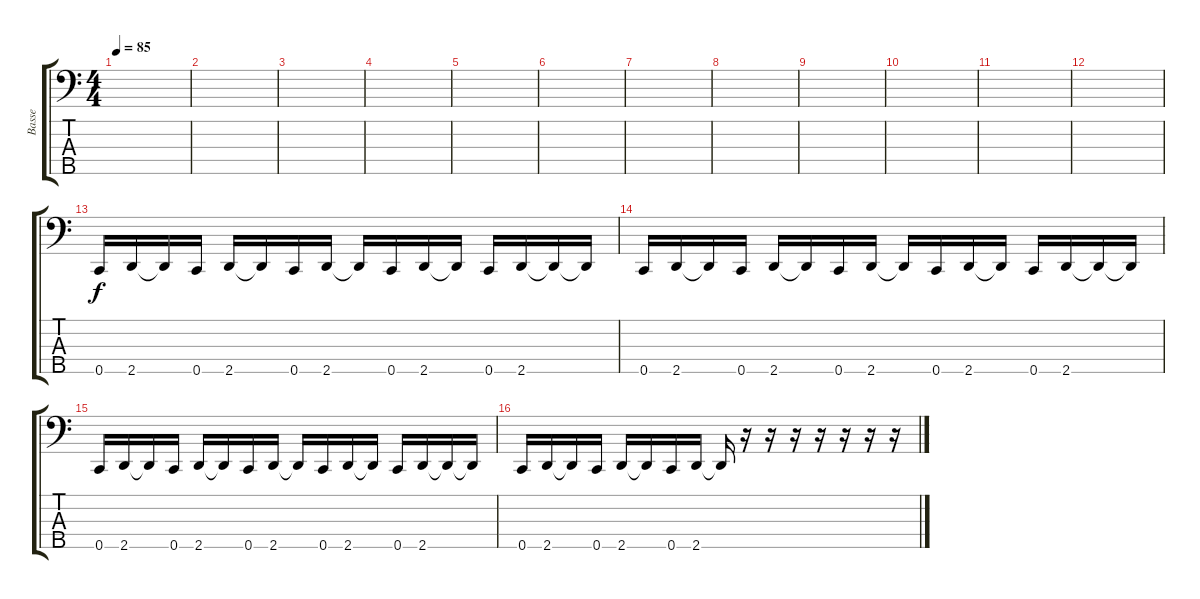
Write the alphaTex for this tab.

\track ("Basse" "Basse") {instrument fretlessbass}
\staff {score tabs}
\tuning (Ab2 Eb2 Bb1 F1 C1) {hide}
\ts (4 4)
\tempo 85
\clef f4
\ks c
|
|
|
|
|
|
|
|
|
|
|
|
0.5.16 2.5.16 2.5{t}.16 0.5.16 2.5.16 2.5{t}.16 0.5.16 2.5.16 2.5{t}.16 0.5.16 2.5.16 2.5{t}.16 0.5.16 2.5.16 2.5{t}.16 2.5{t}.16 |
0.5.16 2.5.16 2.5{t}.16 0.5.16 2.5.16 2.5{t}.16 0.5.16 2.5.16 2.5{t}.16 0.5.16 2.5.16 2.5{t}.16 0.5.16 2.5.16 2.5{t}.16 2.5{t}.16 |
0.5.16 2.5.16 2.5{t}.16 0.5.16 2.5.16 2.5{t}.16 0.5.16 2.5.16 2.5{t}.16 0.5.16 2.5.16 2.5{t}.16 0.5.16 2.5.16 2.5{t}.16 2.5{t}.16 |
0.5.16 2.5.16 2.5{t}.16 0.5.16 2.5.16 2.5{t}.16 0.5.16 2.5.16 2.5{t}.16 r.16 r.16 r.16 r.16 r.16 r.16 r.16
